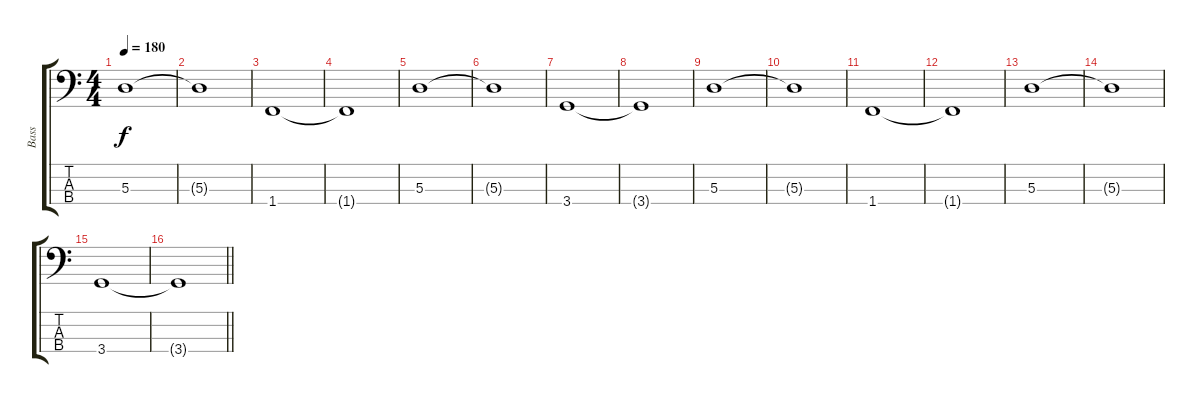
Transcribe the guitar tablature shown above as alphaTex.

\track ("Bass" "Bass") {instrument electricbassfinger}
\staff {score tabs}
\tuning (G2 D2 A1 E1) {hide}
\ts (4 4)
\tempo 180
\clef f4
\ks c
5.3.1{dy f} |
5.3{t}.1 |
1.4.1 |
1.4{t}.1 |
5.3.1 |
5.3{t}.1 |
3.4.1 |
3.4{t}.1 |
5.3.1 |
5.3{t}.1 |
1.4.1 |
1.4{t}.1 |
5.3.1 |
5.3{t}.1 |
3.4.1 |
\barLineRight lightlight
3.4{t}.1
